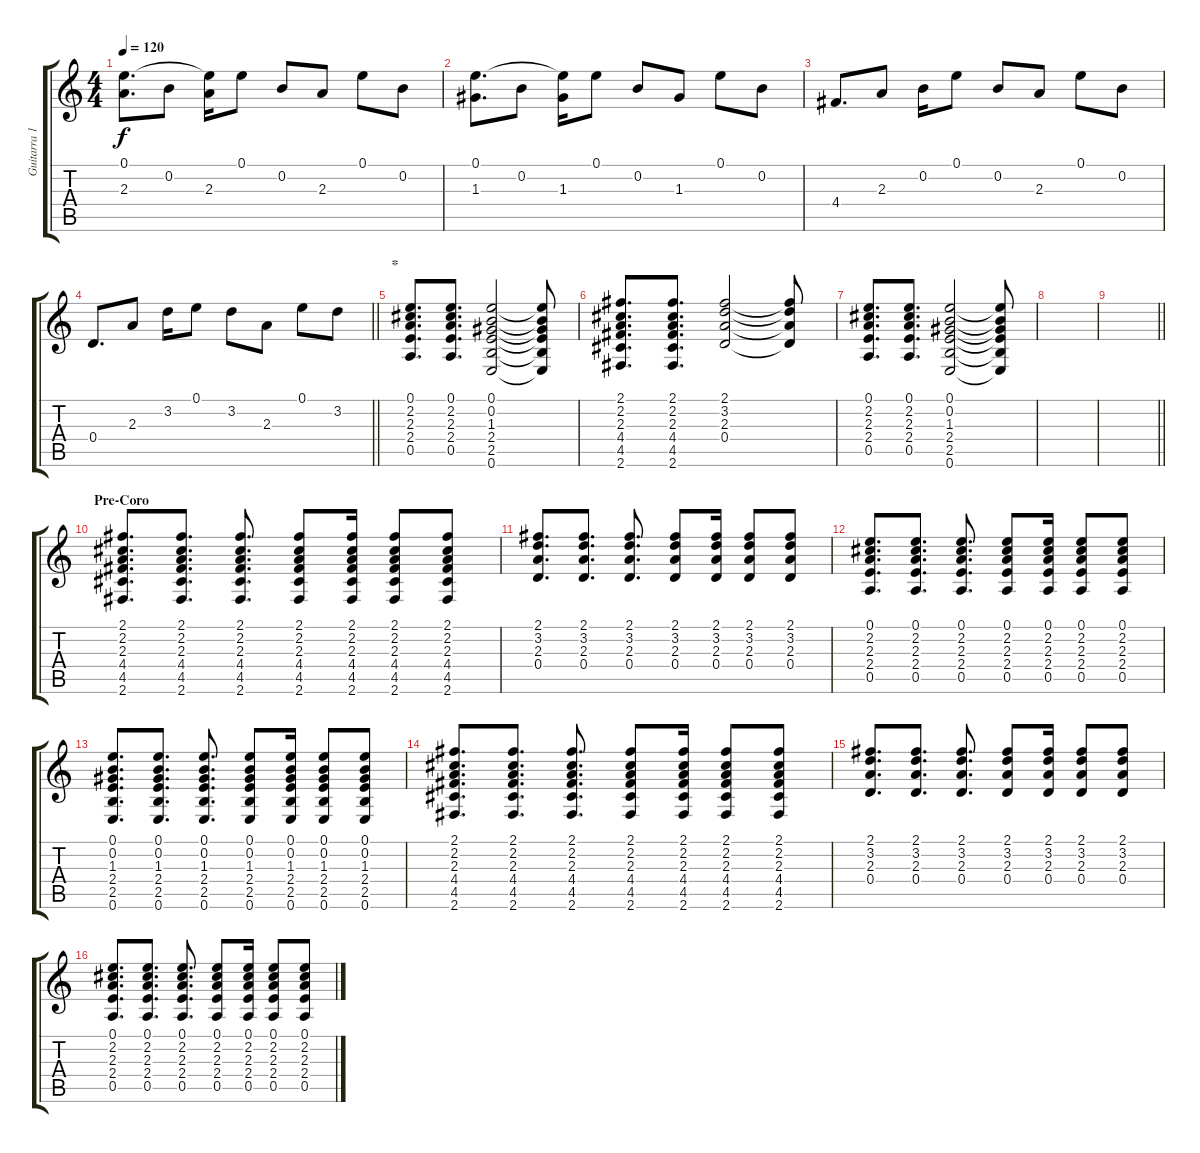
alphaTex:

\track ("Guitarra 1" "Guitarra 1") {instrument acousticguitarnylon}
\staff {score tabs}
\tuning (E4 B3 G3 D3 A2 E2) {hide}
\ts (4 4)
\tempo 120
\clef g2
\ks c
(0.1 2.3).8{d dy f} 0.2.8 (0.1{t} 2.3).16 0.1.8 0.2.8 2.3.8 0.1.8 0.2.8 |
(0.1 1.3).8{d} 0.2.8 (0.1{t} 1.3).16 0.1.8 0.2.8 1.3.8 0.1.8 0.2.8 |
4.4.8{d} 2.3.8 0.2.16 0.1.8 0.2.8 2.3.8 0.1.8 0.2.8 |
\barLineRight lightlight
0.4.8{d} 2.3.8 3.2.16 0.1.8 3.2.8 2.3.8 0.1.8 3.2.8 |
\section ("" "*")
(0.1 2.2 2.3 2.4 0.5).8{d} (0.1 2.2 2.3 2.4 0.5).8{d} (0.1 0.2 1.3 2.4 2.5 0.6).2 (0.1{t} 0.2{t} 1.3{t} 2.4{t} 2.5{t} 0.6{t}).8 |
(2.1 2.2 2.3 4.4 4.5 2.6).8{d} (2.1 2.2 2.3 4.4 4.5 2.6).8{d} (2.1 3.2 2.3 0.4).2 (2.1{t} 3.2{t} 2.3{t} 0.4{t}).8 |
(0.1 2.2 2.3 2.4 0.5).8{d} (0.1 2.2 2.3 2.4 0.5).8{d} (0.1 0.2 1.3 2.4 2.5 0.6).2 (0.1{t} 0.2{t} 1.3{t} 2.4{t} 2.5{t} 0.6{t}).8 |
|
\barLineRight lightlight
|
\section ("" "Pre-Coro")
(2.1 2.2 2.3 4.4 4.5 2.6).8{d} (2.1 2.2 2.3 4.4 4.5 2.6).8{d} (2.1 2.2 2.3 4.4 4.5 2.6).8{d} (2.1 2.2 2.3 4.4 4.5 2.6).8 (2.1 2.2 2.3 4.4 4.5 2.6).16 (2.1 2.2 2.3 4.4 4.5 2.6).8 (2.1 2.2 2.3 4.4 4.5 2.6).8 |
(2.1 3.2 2.3 0.4).8{d} (2.1 3.2 2.3 0.4).8{d} (2.1 3.2 2.3 0.4).8{d} (2.1 3.2 2.3 0.4).8 (2.1 3.2 2.3 0.4).16 (2.1 3.2 2.3 0.4).8 (2.1 3.2 2.3 0.4).8 |
(0.1 2.2 2.3 2.4 0.5).8{d} (0.1 2.2 2.3 2.4 0.5).8{d} (0.1 2.2 2.3 2.4 0.5).8{d} (0.1 2.2 2.3 2.4 0.5).8 (0.1 2.2 2.3 2.4 0.5).16 (0.1 2.2 2.3 2.4 0.5).8 (0.1 2.2 2.3 2.4 0.5).8 |
(0.1 0.2 1.3 2.4 2.5 0.6).8{d} (0.1 0.2 1.3 2.4 2.5 0.6).8{d} (0.1 0.2 1.3 2.4 2.5 0.6).8{d} (0.1 0.2 1.3 2.4 2.5 0.6).8 (0.1 0.2 1.3 2.4 2.5 0.6).16 (0.1 0.2 1.3 2.4 2.5 0.6).8 (0.1 0.2 1.3 2.4 2.5 0.6).8 |
(2.1 2.2 2.3 4.4 4.5 2.6).8{d} (2.1 2.2 2.3 4.4 4.5 2.6).8{d} (2.1 2.2 2.3 4.4 4.5 2.6).8{d} (2.1 2.2 2.3 4.4 4.5 2.6).8 (2.1 2.2 2.3 4.4 4.5 2.6).16 (2.1 2.2 2.3 4.4 4.5 2.6).8 (2.1 2.2 2.3 4.4 4.5 2.6).8 |
(2.1 3.2 2.3 0.4).8{d} (2.1 3.2 2.3 0.4).8{d} (2.1 3.2 2.3 0.4).8{d} (2.1 3.2 2.3 0.4).8 (2.1 3.2 2.3 0.4).16 (2.1 3.2 2.3 0.4).8 (2.1 3.2 2.3 0.4).8 |
(0.1 2.2 2.3 2.4 0.5).8{d} (0.1 2.2 2.3 2.4 0.5).8{d} (0.1 2.2 2.3 2.4 0.5).8{d} (0.1 2.2 2.3 2.4 0.5).8 (0.1 2.2 2.3 2.4 0.5).16 (0.1 2.2 2.3 2.4 0.5).8 (0.1 2.2 2.3 2.4 0.5).8
